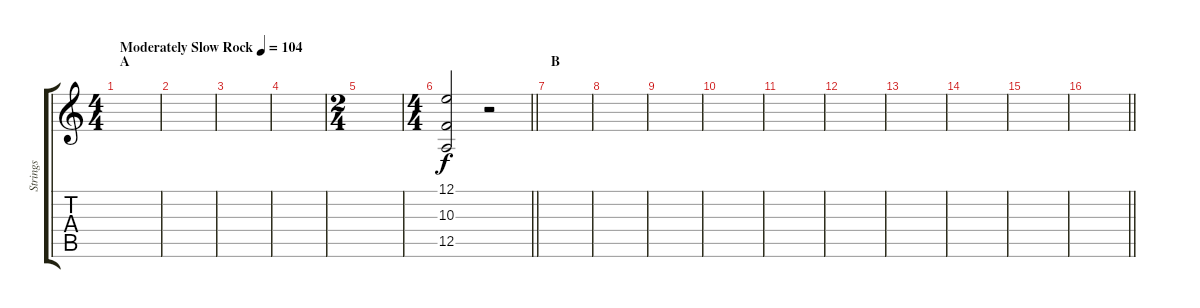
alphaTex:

\track ("Strings" "Strings") {instrument stringensemble1}
\staff {score tabs}
\tuning (E4 B3 G3 D3 A2 E2) {hide}
\ts (4 4)
\section ("" "A")
\tempo (104 "Moderately Slow Rock")
\clef g2
\ks c
|
|
|
|
\ts (2 4)
|
\ts (4 4)
\barLineRight lightlight
(12.1 10.3 12.5).2 r.2 |
\section ("" "B")
|
|
|
|
|
|
|
|
|
\barLineRight lightlight
